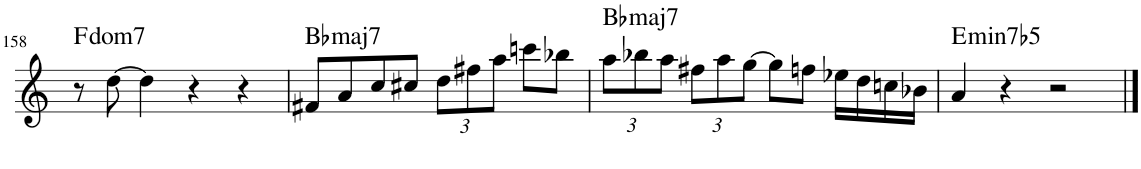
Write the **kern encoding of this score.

**kern	**harte
*part1	*part1
*staff1	*
*I"Piano	*
*I'Pno.	*
!!LO:PB:g=z
*clefG2	*
*k[]	*
*M4/4	*
=158	=158
!	!LO:H:kt=dom
8r	.
[8dd\	.
4dd\]	.
4r	.
4r	.
=159	=159
!	!LO:H:kt=maj7
8f#X/L	Bb:maj7
8a/	.
8cc/	.
8cc#X/J	.
*Xbrackettup	*
12dd\L	.
12ff#X\	.
12aa\J	.
8cccn\L	.
8bb-X\J	.
=160	=160
!	!LO:H:kt=maj7
12aa\L	Bb:maj7
12bb-X\	.
12aa\J	.
12ff#X\L	.
12aa\	.
[12gg\J	.
8gg\L]	.
8ffn\J	.
16ee-X\LL	.
16dd\	.
16ccn\	.
16b-X\JJ	.
=161	=161
!	!LO:H:kt=min7b5
4a/	E:hdim7
4r	.
2r	.
==	==
*-	*-
